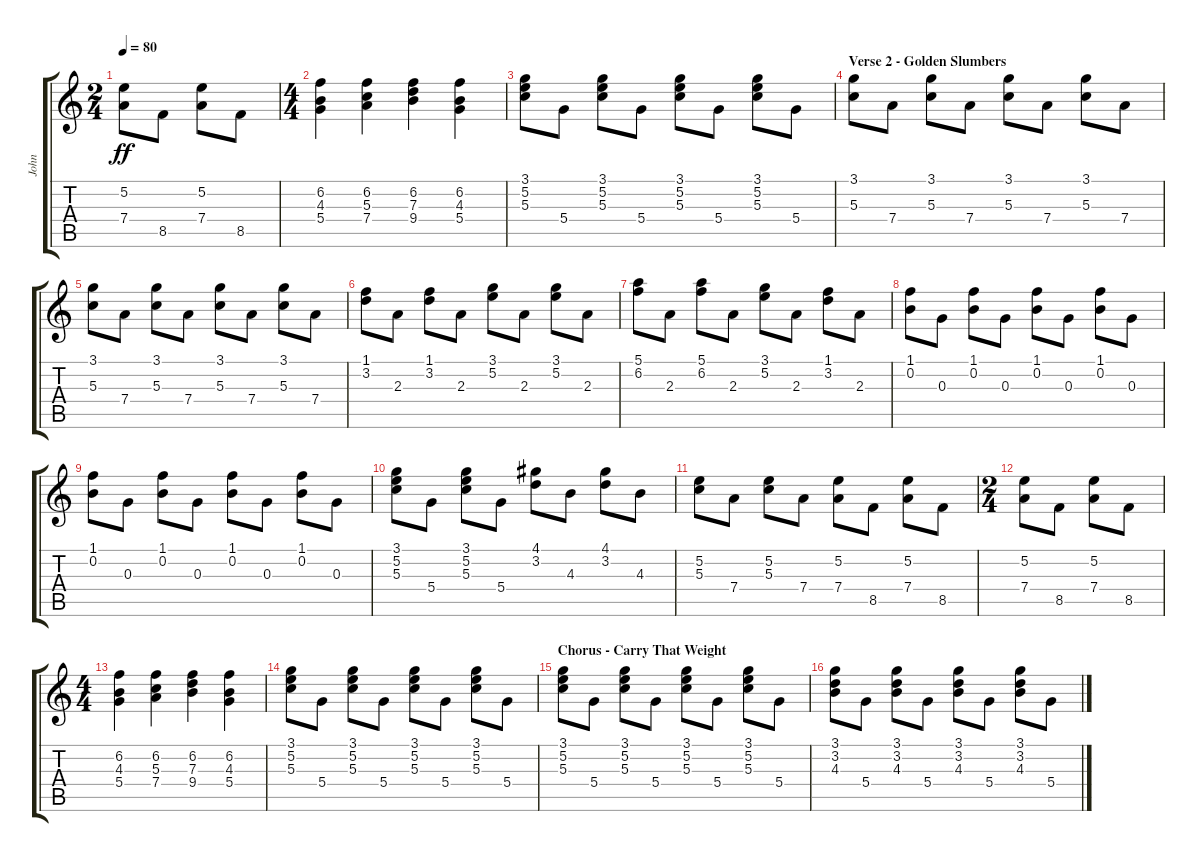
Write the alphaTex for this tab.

\track ("John" "John") {instrument electricguitarjazz}
\staff {score tabs}
\tuning (E4 B3 G3 D3 A2 E2) {hide}
\ts (2 4)
\tempo 80
\clef g2
\ks c
(5.2 7.4).8{dy ff} 8.5.8 (5.2 7.4).8 8.5.8 |
\ts (4 4)
(6.2 4.3 5.4).4 (6.2 5.3 7.4).4 (6.2 7.3 9.4).4 (6.2 4.3 5.4).4 |
(3.1 5.2 5.3).8 5.4.8 (3.1 5.2 5.3).8 5.4.8 (3.1 5.2 5.3).8 5.4.8 (3.1 5.2 5.3).8 5.4.8 |
\section ("" "Verse 2 - Golden Slumbers")
(3.1 5.3).8 7.4.8 (3.1 5.3).8 7.4.8 (3.1 5.3).8 7.4.8 (3.1 5.3).8 7.4.8 |
(3.1 5.3).8 7.4.8 (3.1 5.3).8 7.4.8 (3.1 5.3).8 7.4.8 (3.1 5.3).8 7.4.8 |
(1.1 3.2).8 2.3.8 (1.1 3.2).8 2.3.8 (3.1 5.2).8 2.3.8 (3.1 5.2).8 2.3.8 |
(5.1 6.2).8 2.3.8 (5.1 6.2).8 2.3.8 (3.1 5.2).8 2.3.8 (1.1 3.2).8 2.3.8 |
(1.1 0.2).8 0.3.8 (1.1 0.2).8 0.3.8 (1.1 0.2).8 0.3.8 (1.1 0.2).8 0.3.8 |
(1.1 0.2).8 0.3.8 (1.1 0.2).8 0.3.8 (1.1 0.2).8 0.3.8 (1.1 0.2).8 0.3.8 |
(3.1 5.2 5.3).8 5.4.8 (3.1 5.2 5.3).8 5.4.8 (4.1 3.2).8 4.3.8 (4.1 3.2).8 4.3.8 |
(5.2 5.3).8 7.4.8 (5.2 5.3).8 7.4.8 (5.2 7.4).8 8.5.8 (5.2 7.4).8 8.5.8 |
\ts (2 4)
(5.2 7.4).8 8.5.8 (5.2 7.4).8 8.5.8 |
\ts (4 4)
(6.2 4.3 5.4).4 (6.2 5.3 7.4).4 (6.2 7.3 9.4).4 (6.2 4.3 5.4).4 |
(3.1 5.2 5.3).8 5.4.8 (3.1 5.2 5.3).8 5.4.8 (3.1 5.2 5.3).8 5.4.8 (3.1 5.2 5.3).8 5.4.8 |
\section ("" "Chorus - Carry That Weight")
(3.1 5.2 5.3).8 5.4.8 (3.1 5.2 5.3).8 5.4.8 (3.1 5.2 5.3).8 5.4.8 (3.1 5.2 5.3).8 5.4.8 |
(3.1 3.2 4.3).8 5.4.8 (3.1 3.2 4.3).8 5.4.8 (3.1 3.2 4.3).8 5.4.8 (3.1 3.2 4.3).8 5.4.8
